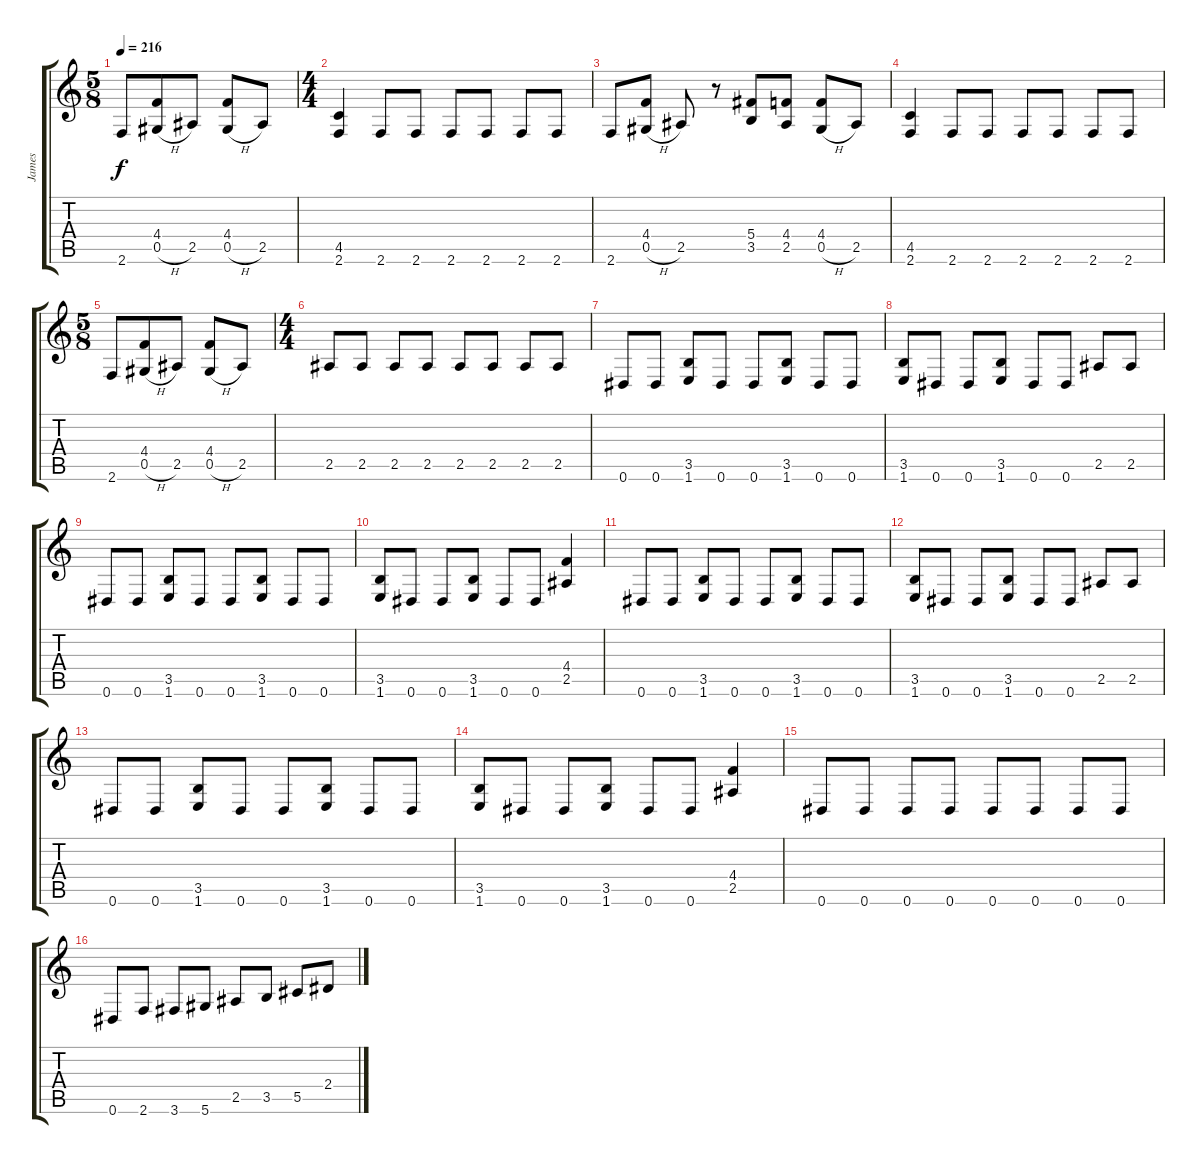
\track ("James" "James") {instrument distortionguitar}
\staff {score tabs}
\tuning (Eb4 Bb3 Gb3 Db3 Ab2 Eb2) {hide}
\ts (5 8)
\tempo 216
\clef g2
\ks c
2.6.8{dy f} (4.4 0.5{h}).8 2.5.8 (4.4 0.5{h}).8 2.5.8 |
\ts (4 4)
(4.5 2.6).4 2.6.8 2.6.8 2.6.8 2.6.8 2.6.8 2.6.8 |
2.6.8 (4.4 0.5{h}).8 2.5.8 r.8 (5.4 3.5).8 (4.4 2.5).8 (4.4 0.5{h}).8 2.5.8 |
(4.5 2.6).4 2.6.8 2.6.8 2.6.8 2.6.8 2.6.8 2.6.8 |
\ts (5 8)
2.6.8 (4.4 0.5{h}).8 2.5.8 (4.4 0.5{h}).8 2.5.8 |
\ts (4 4)
2.5.8 2.5.8 2.5.8 2.5.8 2.5.8 2.5.8 2.5.8 2.5.8 |
0.6.8 0.6.8 (3.5 1.6).8 0.6.8 0.6.8 (3.5 1.6).8 0.6.8 0.6.8 |
(3.5 1.6).8 0.6.8 0.6.8 (3.5 1.6).8 0.6.8 0.6.8 2.5.8 2.5.8 |
0.6.8 0.6.8 (3.5 1.6).8 0.6.8 0.6.8 (3.5 1.6).8 0.6.8 0.6.8 |
(3.5 1.6).8 0.6.8 0.6.8 (3.5 1.6).8 0.6.8 0.6.8 (4.4 2.5).4 |
0.6.8 0.6.8 (3.5 1.6).8 0.6.8 0.6.8 (3.5 1.6).8 0.6.8 0.6.8 |
(3.5 1.6).8 0.6.8 0.6.8 (3.5 1.6).8 0.6.8 0.6.8 2.5.8 2.5.8 |
0.6.8 0.6.8 (3.5 1.6).8 0.6.8 0.6.8 (3.5 1.6).8 0.6.8 0.6.8 |
(3.5 1.6).8 0.6.8 0.6.8 (3.5 1.6).8 0.6.8 0.6.8 (4.4 2.5).4 |
0.6.8 0.6.8 0.6.8 0.6.8 0.6.8 0.6.8 0.6.8 0.6.8 |
0.6.8 2.6.8 3.6.8 5.6.8 2.5.8 3.5.8 5.5.8 2.4.8
